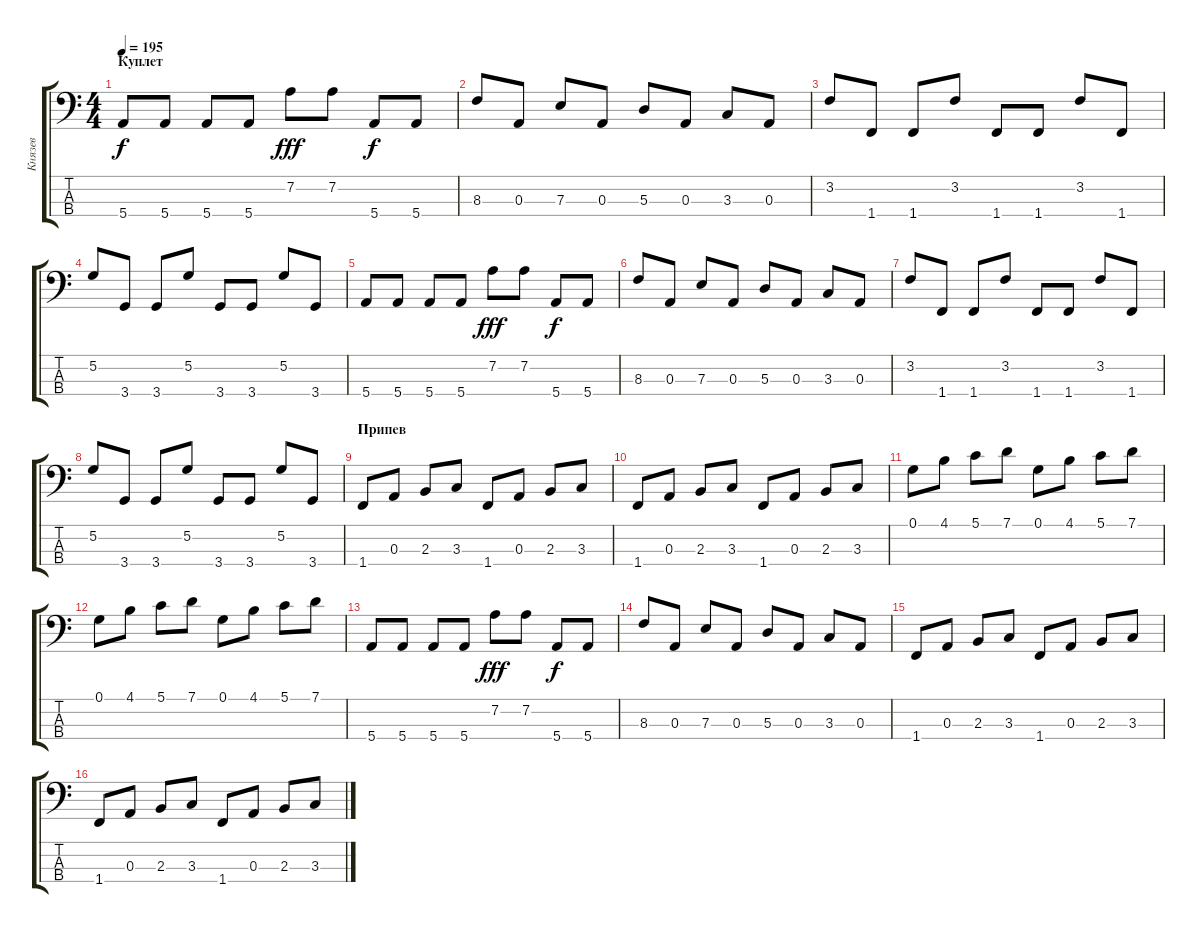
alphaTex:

\track ("Князев" "Князев") {instrument electricbassfinger}
\staff {score tabs}
\tuning (G2 D2 A1 E1) {hide}
\ts (4 4)
\section ("" "Куплет")
\tempo 195
\clef f4
\ks c
5.4.8{dy f} 5.4.8 5.4.8 5.4.8 7.2.8{dy fff} 7.2.8 5.4.8{dy f} 5.4.8 |
8.3.8 0.3.8 7.3.8 0.3.8 5.3.8 0.3.8 3.3.8 0.3.8 |
3.2.8 1.4.8 1.4.8 3.2.8 1.4.8 1.4.8 3.2.8 1.4.8 |
5.2.8 3.4.8 3.4.8 5.2.8 3.4.8 3.4.8 5.2.8 3.4.8 |
5.4.8 5.4.8 5.4.8 5.4.8 7.2.8{dy fff} 7.2.8 5.4.8{dy f} 5.4.8 |
8.3.8 0.3.8 7.3.8 0.3.8 5.3.8 0.3.8 3.3.8 0.3.8 |
3.2.8 1.4.8 1.4.8 3.2.8 1.4.8 1.4.8 3.2.8 1.4.8 |
5.2.8 3.4.8 3.4.8 5.2.8 3.4.8 3.4.8 5.2.8 3.4.8 |
\section ("" "Припев")
1.4.8 0.3.8 2.3.8 3.3.8 1.4.8 0.3.8 2.3.8 3.3.8 |
1.4.8 0.3.8 2.3.8 3.3.8 1.4.8 0.3.8 2.3.8 3.3.8 |
0.1.8 4.1.8 5.1.8 7.1.8 0.1.8 4.1.8 5.1.8 7.1.8 |
0.1.8 4.1.8 5.1.8 7.1.8 0.1.8 4.1.8 5.1.8 7.1.8 |
5.4.8 5.4.8 5.4.8 5.4.8 7.2.8{dy fff} 7.2.8 5.4.8{dy f} 5.4.8 |
8.3.8 0.3.8 7.3.8 0.3.8 5.3.8 0.3.8 3.3.8 0.3.8 |
1.4.8 0.3.8 2.3.8 3.3.8 1.4.8 0.3.8 2.3.8 3.3.8 |
1.4.8 0.3.8 2.3.8 3.3.8 1.4.8 0.3.8 2.3.8 3.3.8
